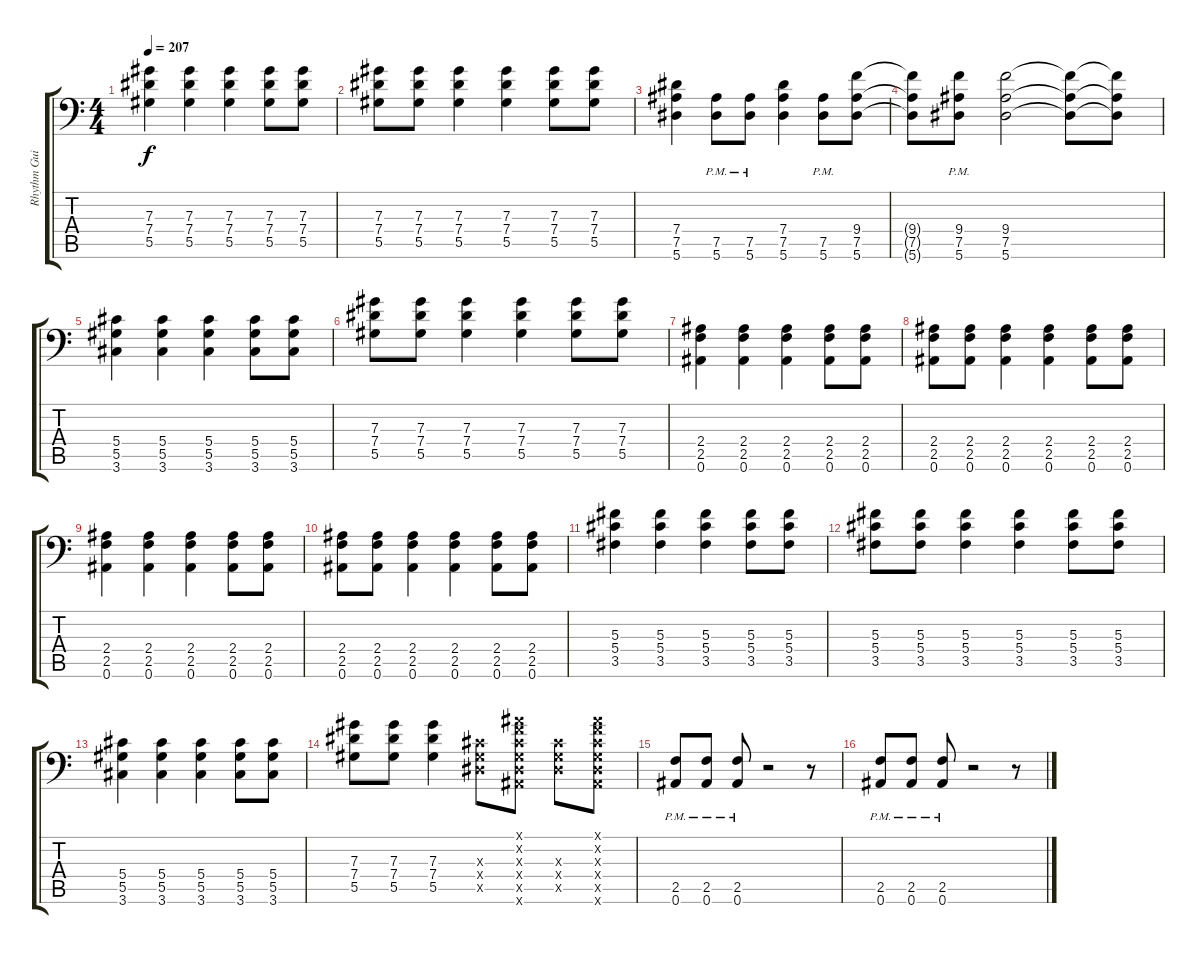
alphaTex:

\track ("Rhythm Guitar" "Rhythm Gui") {instrument overdrivenguitar}
\staff {score tabs}
\tuning (Bb3 F3 Db3 Ab2 Eb2 Bb1) {hide}
\ts (4 4)
\tempo 207
\clef f4
\ks c
(7.3 7.4 5.5).4{dy f} (7.3 7.4 5.5).4 (7.3 7.4 5.5).4 (7.3 7.4 5.5).8 (7.3 7.4 5.5).8 |
(7.3 7.4 5.5).8 (7.3 7.4 5.5).8 (7.3 7.4 5.5).4 (7.3 7.4 5.5).4 (7.3 7.4 5.5).8 (7.3 7.4 5.5).8 |
(7.4 7.5 5.6).4 (7.5{pm} 5.6{pm}).8 (7.5{pm} 5.6{pm}).8 (7.4 7.5 5.6).4 (7.5{pm} 5.6{pm}).8 (9.4 7.5 5.6).8 |
(9.4{t} 7.5{t} 5.6{t}).8 (9.4{pm} 7.5{pm} 5.6).8 (9.4 7.5 5.6).2 (9.4{t} 7.5{t} 5.6{t}).8 (9.4{t} 7.5{t} 5.6{t}).8 |
(5.4 5.5 3.6).4 (5.4 5.5 3.6).4 (5.4 5.5 3.6).4 (5.4 5.5 3.6).8 (5.4 5.5 3.6).8 |
(7.3 7.4 5.5).8 (7.3 7.4 5.5).8 (7.3 7.4 5.5).4 (7.3 7.4 5.5).4 (7.3 7.4 5.5).8 (7.3 7.4 5.5).8 |
(2.4 2.5 0.6).4 (2.4 2.5 0.6).4 (2.4 2.5 0.6).4 (2.4 2.5 0.6).8 (2.4 2.5 0.6).8 |
(2.4 2.5 0.6).8 (2.4 2.5 0.6).8 (2.4 2.5 0.6).4 (2.4 2.5 0.6).4 (2.4 2.5 0.6).8 (2.4 2.5 0.6).8 |
(2.4 2.5 0.6).4 (2.4 2.5 0.6).4 (2.4 2.5 0.6).4 (2.4 2.5 0.6).8 (2.4 2.5 0.6).8 |
(2.4 2.5 0.6).8 (2.4 2.5 0.6).8 (2.4 2.5 0.6).4 (2.4 2.5 0.6).4 (2.4 2.5 0.6).8 (2.4 2.5 0.6).8 |
(5.3 5.4 3.5).4 (5.3 5.4 3.5).4 (5.3 5.4 3.5).4 (5.3 5.4 3.5).8 (5.3 5.4 3.5).8 |
(5.3 5.4 3.5).8 (5.3 5.4 3.5).8 (5.3 5.4 3.5).4 (5.3 5.4 3.5).4 (5.3 5.4 3.5).8 (5.3 5.4 3.5).8 |
(5.4 5.5 3.6).4 (5.4 5.5 3.6).4 (5.4 5.5 3.6).4 (5.4 5.5 3.6).8 (5.4 5.5 3.6).8 |
(7.3 7.4 5.5).8 (7.3 7.4 5.5).8 (7.3 7.4 5.5).4 (0.3{x} 0.4{x} 0.5{x}).8 (0.1{x} 0.2{x} 0.3{x} 0.4{x} 0.5{x} 0.6{x}).8 (0.3{x} 0.4{x} 0.5{x}).8 (0.1{x} 0.2{x} 0.3{x} 0.4{x} 0.5{x} 0.6{x}).8 |
(2.5{pm} 0.6{pm}).8 (2.5{pm} 0.6{pm}).8 (2.5{pm} 0.6{pm}).8 r.2 r.8 |
(2.5{pm} 0.6{pm}).8 (2.5{pm} 0.6{pm}).8 (2.5{pm} 0.6{pm}).8 r.2 r.8
